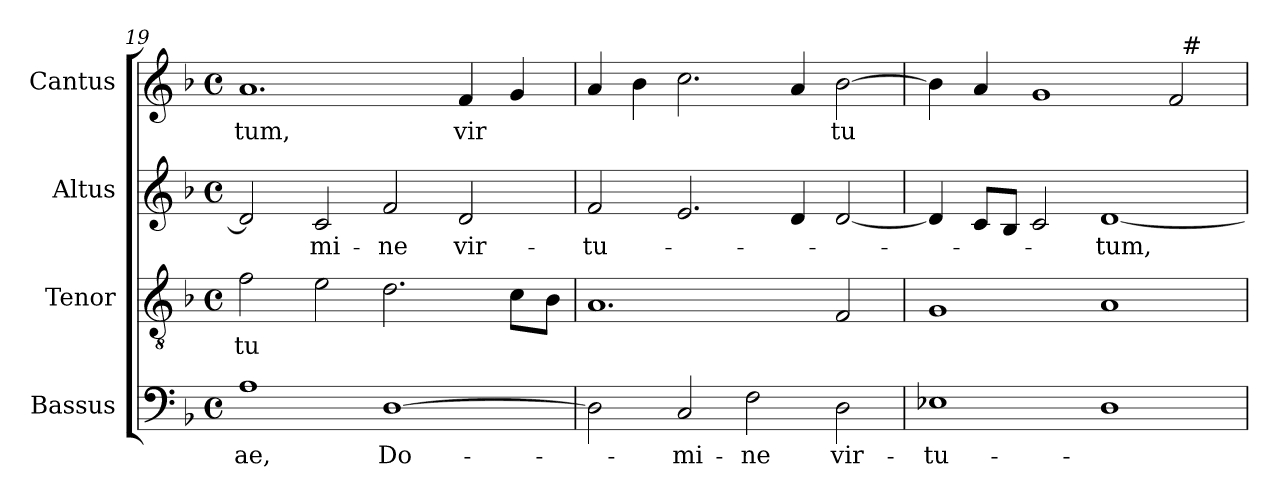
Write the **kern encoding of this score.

**kern	**text	**kern	**text	**kern	**text	**kern	**text
*part4	*part4	*part3	*part3	*part2	*part2	*part1	*part1
*staff4	*staff4	*staff3	*staff3	*staff2	*staff2	*staff1	*staff1
*I"Bassus	*	*I"Tenor	*	*I"Altus	*	*I"Cantus	*
!!LO:LB:g=z
*clefF4	*	*clefGv2	*	*clefG2	*	*clefG2	*
*k[b-]	*	*k[b-]	*	*k[b-]	*	*k[b-]	*
*F:	*	*F:	*	*F:	*	*F:	*
*M4/4	*	*M4/4	*	*M4/4	*	*M4/4	*
*met(c)	*	*met(c)	*	*met(c)	*	*met(c)	*
=19	=19	=19	=19	=19	=19	=19	=19
!	!LO:LY:b:cj	!	!LO:LY:b:cj	!	!	!	!LO:LY:b:cj
*	*	*^	*	*	*	*	*
1A	ae,	2f\	64ryy	tu	2d/]	.	1.a	tum,
.	.	.	1ryy	.	.	.	.	.
!	!	!	!	!	!	!LO:LY:b:cj	!	!
.	.	2e\	.	.	2c/	mi-	.	.
!	!LO:LY:b:cj	!	!	!	!	!LO:LY:b:cj	!	!
[>1D	Do-	2.d\	.	.	2f/	-ne	.	.
.	.	.	2ryy	.	.	.	.	.
!	!	!	!	!	!	!LO:LY:b:cj	!	!LO:LY:b
.	.	.	.	.	2d/	vir-	4f/	vir
.	.	.	4ryy	.	.	.	.	.
.	.	8c\L	.	.	.	.	4g/	.
.	.	.	8...ryy	.	.	.	.	.
.	.	8B-\J	.	.	.	.	.	.
=20	=20	=20	=20	=20	=20	=20	=20	=20
!	!	!	!	!	!	!LO:LY:b:cj	!	!
*	*	*v	*v	*	*	*	*	*
2D\]	.	1.A	.	2f/	-tu-	4a/	.
.	.	.	.	.	.	4b-\	.
!	!LO:LY:b:cj	!	!	!	!	!	!
2C/	-mi-	.	.	2.e/	.	2.cc\	.
!	!LO:LY:b:cj	!	!	!	!	!	!
2F\	-ne	.	.	.	.	.	.
.	.	.	.	4d/	.	4a/	.
!	!LO:LY:b:cj	!	!	!	!	!	!LO:LY:b:cj
2D\	vir-	2F/	.	[<2d/	.	[>2b-\	tu
=21	=21	=21	=21	=21	=21	=21	=21
!	!LO:LY:b:cj	!	!	!	!	!	!
*	*	*	*	*	*	*^	*
1E-X	-tu-	1G	.	4d/]	.	4b-\]	1ryy	.
.	.	.	.	8c/L	.	4a/	.	.
.	.	.	.	8B-/J	.	.	.	.
.	.	.	.	2c/	.	1g	.	.
!	!	!	!	!	!LO:LY:b	!	!	!
1D	.	1A	.	[<1d	-tum,	.	2ryy	.
.	.	.	.	.	.	2f/	32ryy	.
!	!	!	!	!	!	!	!LO:TX:a:t=#	!
.	.	.	.	.	.	.	4...ryy	.
*	*	*	*	*	*	*v	*v	*
=	=	=	=	=	=	=	=
*-	*-	*-	*-	*-	*-	*-	*-
